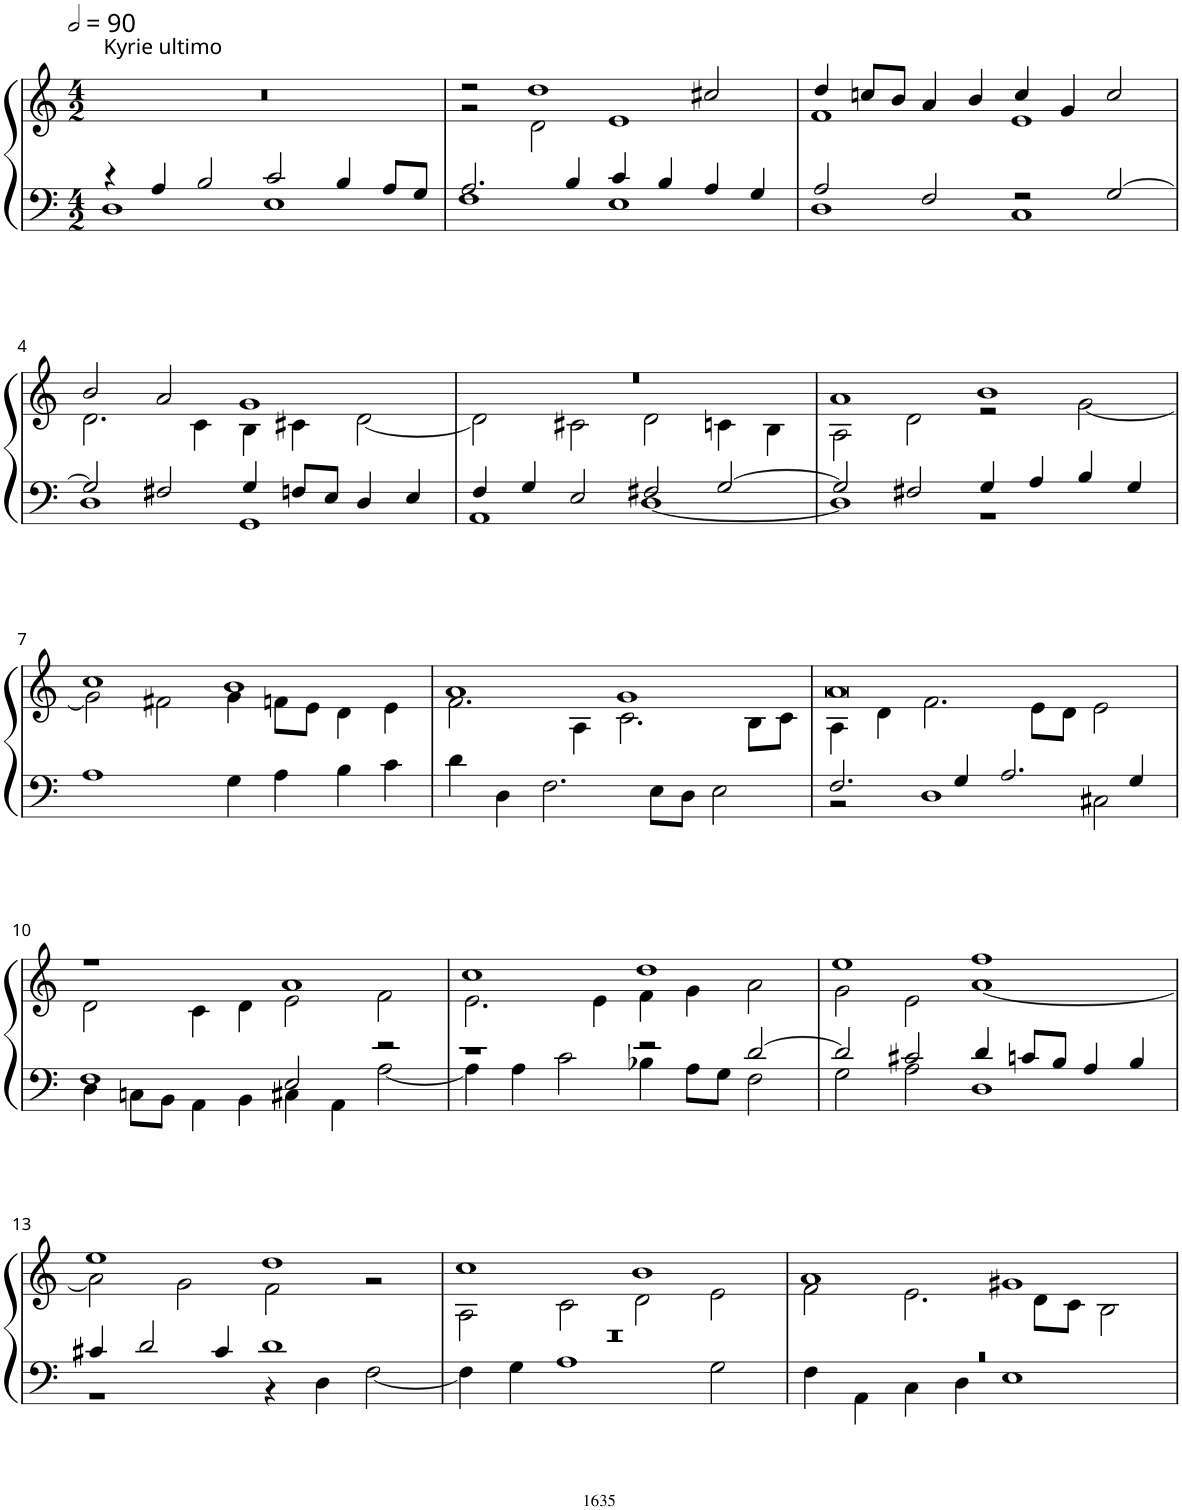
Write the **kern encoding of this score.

**kern	**kern
*part1	*part1
*staff2	*staff1
*I"Organ	*
*clefF4	*clefG2
*k[]	*k[]
*M4/2	*M4/2
*MM180	*MM180
=1	=1
*^	*
!	!	!LO:TX:a:t=Kyrie ultimo
4r	1D	0r
4A/	.	.
2B/	.	.
2c/	1E	.
4B/	.	.
8A/L	.	.
8G/J	.	.
=2	=2	=2
*	*	*^
2.A/	1F	2r	2r
.	.	1dd	2d\
4B/	.	.	.
4c/	1E	.	1e
4B/	.	.	.
4A/	.	2cc#X/	.
4G/	.	.	.
=3	=3	=3	=3
2A/	1D	4dd/	1f
.	.	8ccn/L	.
.	.	8b/J	.
2F/	.	4a/	.
.	.	4b/	.
2r	1C	4cc/	1e
.	.	4g/	.
[2G/	.	2cc/	.
!!LO:LB:g=z	!!
=4	=4	=4	=4
2G/]	1D	2b/	2.d\
2F#X/	.	2a/	.
.	.	.	4c\
4G/	1GG	1g	4B\
8Fn/L	.	.	4c#X\
8E/J	.	.	.
4D/	.	.	[2d\
4E/	.	.	.
=5	=5	=5	=5
4F/	1AA	0r	2d\]
4G/	.	.	.
2E/	.	.	2c#X\
2F#X/	[1D	.	2d\
[2G/	.	.	4cn\
.	.	.	4B\
=6	=6	=6	=6
2G/]	1D]	1a	2A\
2F#X/	.	.	2d\
4G/	1r	1b	2r
4A/	.	.	.
4B/	.	.	[2g\
4G/	.	.	.
*v	*v	*	*
!!LO:LB:g=z	!!
=7	=7	=7
1A	1cc	2g\]
.	.	2f#X\
4G\	1b	4g\
4A\	.	8fn\L
.	.	8e\J
4B\	.	4d\
4c\	.	4e\
=8	=8	=8
4d\	1a	2.f\
4D\	.	.
2.F\	.	.
.	.	4A\
.	1g	2.c\
8E\L	.	.
8D\J	.	.
2E\	.	.
.	.	8B\L
.	.	8c\J
=9	=9	=9
*^	*	*
2.F/	2r	0a	4A\
.	.	.	4d\
.	1D	.	2.f\
4G/	.	.	.
2.A/	.	.	.
.	.	.	8e\L
.	.	.	8d\J
.	2C#X\	.	2e\
4G/	.	.	.
!!LO:LB:g=z	!!
=10	=10	=10	=10
1F	4D\	1r	2d\
.	8Cn\L	.	.
.	8BB\J	.	.
.	4AA\	.	4c\
.	4BB\	.	4d\
2E/	4C#X\	1a	2e\
.	4AA\	.	.
2r	[2A\	.	2f\
=11	=11	=11	=11
1r	4A\]	1cc	2.e\
.	4A\	.	.
.	2c\	.	.
.	.	.	4e\
2r	4B-X\	1dd	4f\
.	8A\L	.	4g\
.	8G\J	.	.
[2d/	2F\	.	2a\
=12	=12	=12	=12
2d/]	2G\	1ee	2g\
2c#X/	2A\	.	2e\
4d/	1D	1ff	[1a
8cn/L	.	.	.
8B/J	.	.	.
4A/	.	.	.
4B/	.	.	.
!!LO:LB:g=z	!!
=13	=13	=13	=13
4c#X/	1r	1ee	2a\]
2d/	.	.	.
.	.	.	2g\
4c#/	.	.	.
1d	4r	1dd	2f\
.	4D\	.	.
.	[2F\	.	2r
=14	=14	=14	=14
0r	4F\]	1cc	2A\
.	4G\	.	.
.	1A	.	2c\
.	.	1b	2d\
.	2G\	.	2e\
=15	=15	=15	=15
0r	4F\	1a	2f\
.	4AA\	.	.
.	4C\	.	2.e\
.	4D\	.	.
.	1E	1g#X	.
.	.	.	8d\L
.	.	.	8c\J
.	.	.	2B\
*v	*v	*	*
*	*v	*v
=	=
*-	*-
